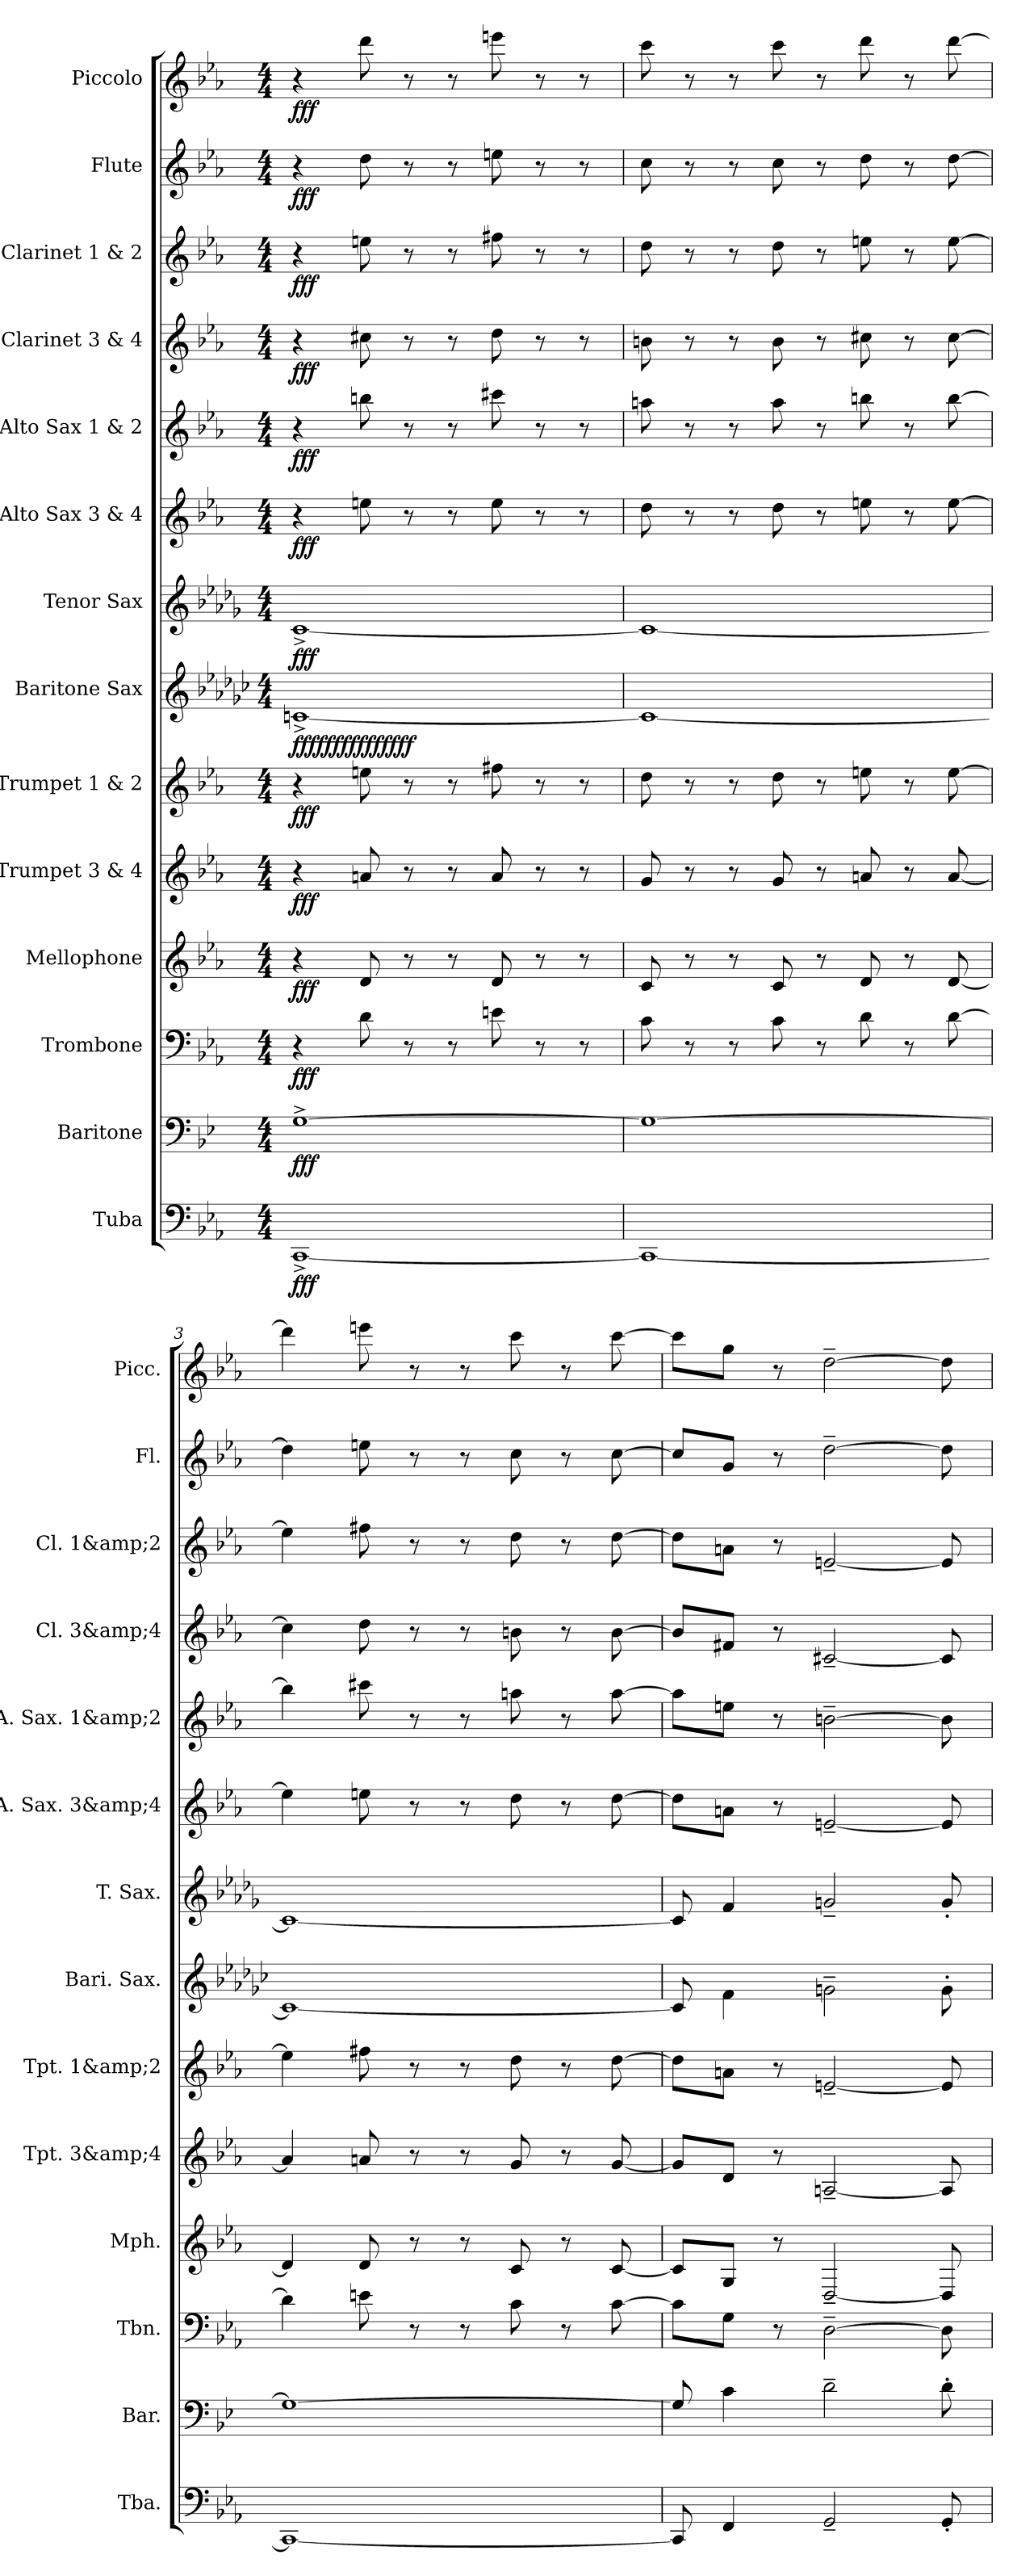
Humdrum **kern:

**kern	**dynam	**kern	**dynam	**kern	**dynam	**kern	**dynam	**kern	**dynam	**kern	**dynam	**kern	**dynam	**kern	**dynam	**kern	**dynam	**kern	**dynam	**kern	**dynam	**kern	**dynam	**kern	**dynam	**kern	**dynam
*part14	*part14	*part13	*part13	*part12	*part12	*part11	*part11	*part10	*part10	*part9	*part9	*part8	*part8	*part7	*part7	*part6	*part6	*part5	*part5	*part4	*part4	*part3	*part3	*part2	*part2	*part1	*part1
*staff14	*staff14	*staff13	*staff13	*staff12	*staff12	*staff11	*staff11	*staff10	*staff10	*staff9	*staff9	*staff8	*staff8	*staff7	*staff7	*staff6	*staff6	*staff5	*staff5	*staff4	*staff4	*staff3	*staff3	*staff2	*staff2	*staff1	*staff1
*I"Tuba	*	*I"Baritone	*	*I"Trombone	*	*I"Mellophone	*	*I"Trumpet 3 &amp; 4	*	*I"Trumpet 1 &amp; 2	*	*I"Baritone Sax	*	*I"Tenor Sax	*	*I"Alto Sax 3 &amp; 4	*	*I"Alto Sax 1 &amp; 2	*	*I"Clarinet 3 &amp; 4	*	*I"Clarinet 1 &amp; 2	*	*I"Flute	*	*I"Piccolo	*
*I'Tba.	*	*I'Bar.	*	*I'Tbn.	*	*I'Mph.	*	*I'Tpt. 3&amp;4	*	*I'Tpt. 1&amp;2	*	*I'Bari. Sax.	*	*I'T. Sax.	*	*I'A. Sax. 3&amp;4	*	*I'A. Sax. 1&amp;2	*	*I'Cl. 3&amp;4	*	*I'Cl. 1&amp;2	*	*I'Fl.	*	*I'Picc.	*
*clefF4	*	*clefF4	*	*clefF4	*	*clefG2	*	*clefG2	*	*clefG2	*	*clefG2	*	*clefG2	*	*clefG2	*	*clefG2	*	*clefG2	*	*clefG2	*	*clefG2	*	*clefG2	*
*	*	*ITrd4c7	*	*	*	*ITrd4c7	*	*ITrd1c2	*	*ITrd1c2	*	*ITrd12c21	*	*ITrd8c14	*	*ITrd5c9	*	*ITrd5c9	*	*ITrd1c2	*	*ITrd1c2	*	*	*	*ITrd-7c-12	*
*k[b-e-a-]	*	*k[b-e-a-]	*	*k[b-e-a-]	*	*k[b-e-a-d-]	*	*k[b-e-a-d-g-]	*	*k[b-e-a-d-g-]	*	*k[b-e-a-d-g-c-]	*	*k[b-e-a-d-g-]	*	*k[b-e-a-d-g-c-]	*	*k[b-e-a-d-g-c-]	*	*k[b-e-a-d-g-]	*	*k[b-e-a-d-g-]	*	*k[b-e-a-]	*	*k[b-e-a-]	*
*M4/4	*	*M4/4	*	*M4/4	*	*M4/4	*	*M4/4	*	*M4/4	*	*M4/4	*	*M4/4	*	*M4/4	*	*M4/4	*	*M4/4	*	*M4/4	*	*M4/4	*	*M4/4	*
*MM140	*	*MM140	*	*MM140	*	*MM140	*	*MM140	*	*MM140	*	*MM140	*	*MM140	*	*MM140	*	*MM140	*	*MM140	*	*MM140	*	*MM140	*	*MM140	*
=1	=1	=1	=1	=1	=1	=1	=1	=1	=1	=1	=1	=1	=1	=1	=1	=1	=1	=1	=1	=1	=1	=1	=1	=1	=1	=1	=1
!	!LO:DY:b	!	!LO:DY:b	!	!LO:DY:b	!	!LO:DY:b	!	!LO:DY:b	!	!LO:DY:b	!	!LO:DY:b	!	!	!	!	!	!	!	!	!	!	!	!	!	!
!	!	!	!	!	!	!	!	!	!	!	!	!	!LO:DY:n=1:b	!	!	!	!	!	!	!	!	!	!	!	!	!	!
!	!	!	!	!	!	!	!	!	!	!	!	!	!LO:DY:n=2:b	!	!	!	!	!	!	!	!	!	!	!	!	!	!
!	!	!	!	!	!	!	!	!	!	!	!	!	!LO:DY:n=3:b	!	!	!	!	!	!	!	!	!	!	!	!	!	!
!	!	!	!	!	!	!	!	!	!	!	!	!	!LO:DY:n=4:b	!	!LO:DY:b	!	!LO:DY:b	!	!LO:DY:b	!	!LO:DY:b	!	!LO:DY:b	!	!LO:DY:b	!	!LO:DY:b
[1CC^	fff	[1C^	fff	4r	fff	4r	fff	4r	fff	4r	fff	[1Cn^	fff fff fff fff fff	[1C^	fff	4r	fff	4r	fff	4r	fff	4r	fff	4r	fff	4r	fff
.	.	.	.	8d\	.	8G/	.	8gn/	.	8ddn\	.	.	.	.	.	8gn\	.	8ddn\	.	8bn\	.	8ddn\	.	8dd\	.	8dddd\	.
.	.	.	.	8r	.	8r	.	8r	.	8r	.	.	.	.	.	8r	.	8r	.	8r	.	8r	.	8r	.	8r	.
.	.	.	.	8r	.	8r	.	8r	.	8r	.	.	.	.	.	8r	.	8r	.	8r	.	8r	.	8r	.	8r	.
.	.	.	.	8en\	.	8G/	.	8g/	.	8een\	.	.	.	.	.	8g\	.	8een\	.	8cc\	.	8een\	.	8een\	.	8eeeen\	.
.	.	.	.	8r	.	8r	.	8r	.	8r	.	.	.	.	.	8r	.	8r	.	8r	.	8r	.	8r	.	8r	.
.	.	.	.	8r	.	8r	.	8r	.	8r	.	.	.	.	.	8r	.	8r	.	8r	.	8r	.	8r	.	8r	.
=2	=2	=2	=2	=2	=2	=2	=2	=2	=2	=2	=2	=2	=2	=2	=2	=2	=2	=2	=2	=2	=2	=2	=2	=2	=2	=2	=2
1CC_	.	1C_	.	8c\	.	8F/	.	8f/	.	8cc\	.	1C_	.	1C_	.	8f\	.	8ccn\	.	8an\	.	8cc\	.	8cc\	.	8cccc\	.
.	.	.	.	8r	.	8r	.	8r	.	8r	.	.	.	.	.	8r	.	8r	.	8r	.	8r	.	8r	.	8r	.
.	.	.	.	8r	.	8r	.	8r	.	8r	.	.	.	.	.	8r	.	8r	.	8r	.	8r	.	8r	.	8r	.
.	.	.	.	8c\	.	8F/	.	8f/	.	8cc\	.	.	.	.	.	8f\	.	8cc\	.	8a\	.	8cc\	.	8cc\	.	8cccc\	.
.	.	.	.	8r	.	8r	.	8r	.	8r	.	.	.	.	.	8r	.	8r	.	8r	.	8r	.	8r	.	8r	.
.	.	.	.	8d\	.	8G/	.	8gn/	.	8ddn\	.	.	.	.	.	8gn\	.	8ddn\	.	8bn\	.	8ddn\	.	8dd\	.	8dddd\	.
.	.	.	.	8r	.	8r	.	8r	.	8r	.	.	.	.	.	8r	.	8r	.	8r	.	8r	.	8r	.	8r	.
.	.	.	.	[8d\	.	[8G/	.	[8g/	.	[8dd\	.	.	.	.	.	[8g\	.	[8dd\	.	[8b\	.	[8dd\	.	[8dd\	.	[8dddd\	.
=3	=3	=3	=3	=3	=3	=3	=3	=3	=3	=3	=3	=3	=3	=3	=3	=3	=3	=3	=3	=3	=3	=3	=3	=3	=3	=3	=3
1CC_	.	1C_	.	4d\]	.	4G/]	.	4g/]	.	4dd\]	.	1C_	.	1C_	.	4g\]	.	4dd\]	.	4b\]	.	4dd\]	.	4dd\]	.	4dddd\]	.
.	.	.	.	8en\	.	8G/	.	8gn/	.	8een\	.	.	.	.	.	8gn\	.	8een\	.	8cc\	.	8een\	.	8een\	.	8eeeen\	.
.	.	.	.	8r	.	8r	.	8r	.	8r	.	.	.	.	.	8r	.	8r	.	8r	.	8r	.	8r	.	8r	.
.	.	.	.	8r	.	8r	.	8r	.	8r	.	.	.	.	.	8r	.	8r	.	8r	.	8r	.	8r	.	8r	.
.	.	.	.	8c\	.	8F/	.	8f/	.	8cc\	.	.	.	.	.	8f\	.	8ccn\	.	8an\	.	8cc\	.	8cc\	.	8cccc\	.
.	.	.	.	8r	.	8r	.	8r	.	8r	.	.	.	.	.	8r	.	8r	.	8r	.	8r	.	8r	.	8r	.
.	.	.	.	[8c\	.	[8F/	.	[8f/	.	[8cc\	.	.	.	.	.	[8f\	.	[8cc\	.	[8a\	.	[8cc\	.	[8cc\	.	[8cccc\	.
=4	=4	=4	=4	=4	=4	=4	=4	=4	=4	=4	=4	=4	=4	=4	=4	=4	=4	=4	=4	=4	=4	=4	=4	=4	=4	=4	=4
8CC/]	.	8C/]	.	8c\L]	.	8F/L]	.	8f/L]	.	8cc\L]	.	8C/]	.	8C/]	.	8f\L]	.	8cc\L]	.	8a/L]	.	8cc\L]	.	8cc/L]	.	8cccc\L]	.
4FF/	.	4F\	.	8G\J	.	8C/J	.	8c/J	.	8gn\J	.	4F\	.	4F/	.	8cn\J	.	8gn\J	.	8en/J	.	8gn\J	.	8g/J	.	8ggg\J	.
.	.	.	.	8r	.	8r	.	8r	.	8r	.	.	.	.	.	8r	.	8r	.	8r	.	8r	.	8r	.	8r	.
2GG~/	.	2G~\	.	[2D~\	.	[2GG~/	.	[2Gn~/	.	[2dn~/	.	2Gn~\	.	2Gn~/	.	[2Gn~/	.	[2dn~\	.	[2Bn~/	.	[2dn~/	.	[2dd~\	.	[2ddd~\	.
8GG'/	.	8G'\	.	8D\]	.	8GG/]	.	8G/]	.	8d/]	.	8G'\	.	8G'/	.	8G/]	.	8d\]	.	8B/]	.	8d/]	.	8dd\]	.	8ddd\]	.
=	=	=	=	=	=	=	=	=	=	=	=	=	=	=	=	=	=	=	=	=	=	=	=	=	=	=	=
*-	*-	*-	*-	*-	*-	*-	*-	*-	*-	*-	*-	*-	*-	*-	*-	*-	*-	*-	*-	*-	*-	*-	*-	*-	*-	*-	*-
